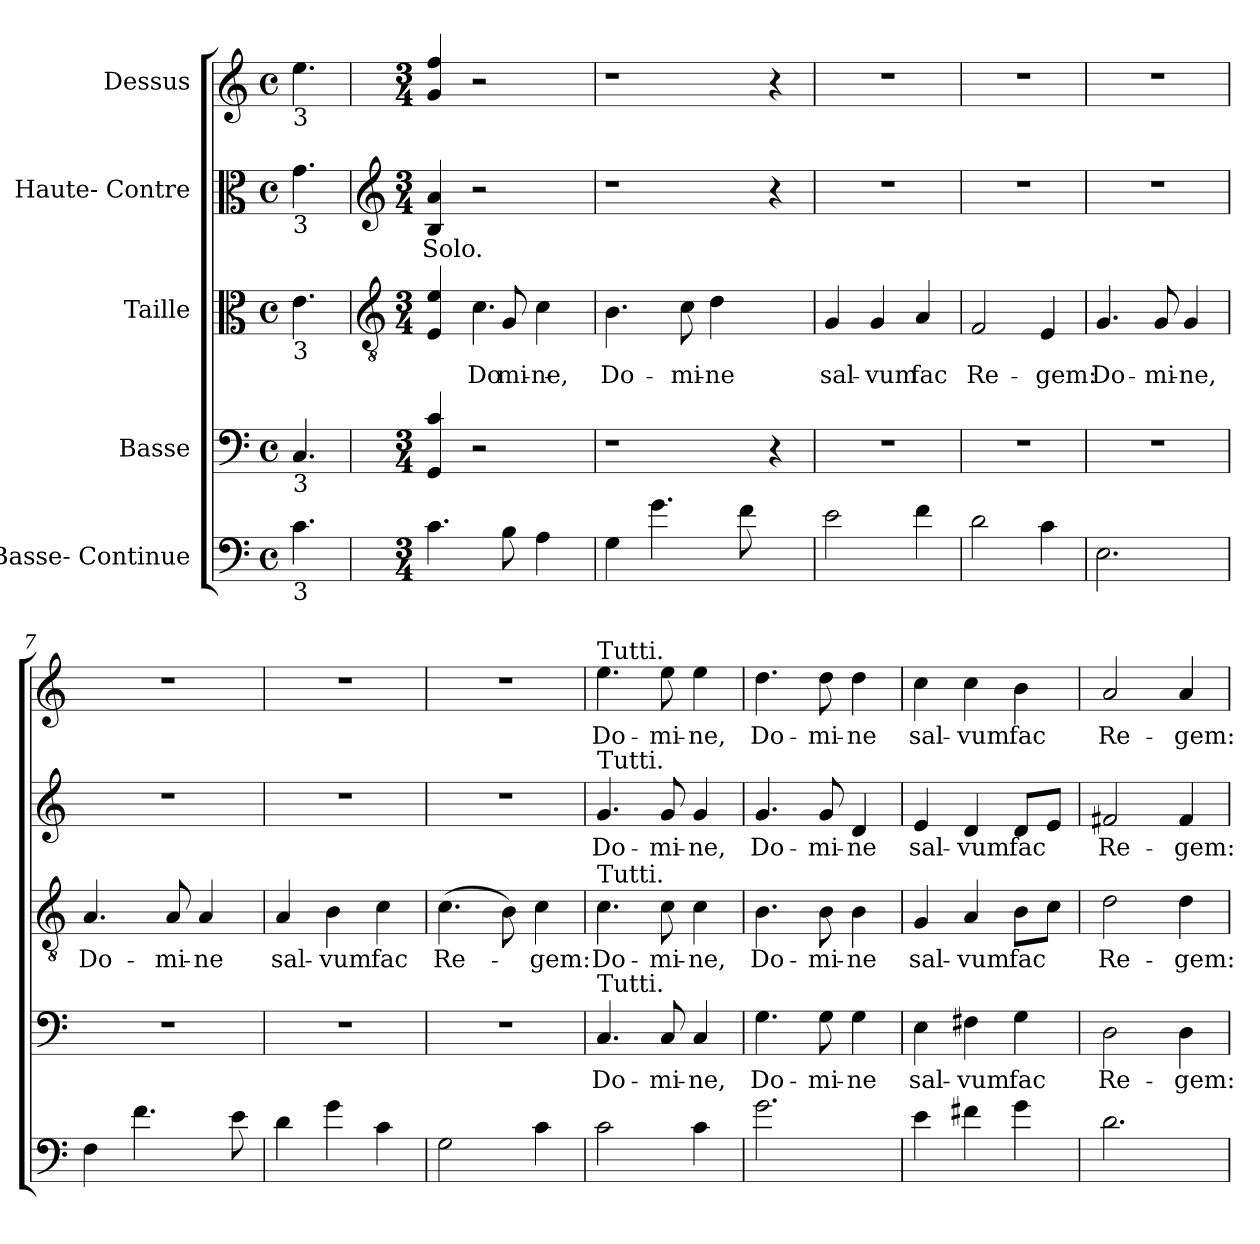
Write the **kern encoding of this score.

**kern	**kern	**text	**kern	**text	**kern	**text	**kern	**text
*part5	*part4	*part4	*part3	*part3	*part2	*part2	*part1	*part1
*staff5	*staff4	*staff4	*staff3	*staff3	*staff2	*staff2	*staff1	*staff1
*I"Basse- Continue	*I"Basse	*	*I"Taille	*	*I"Haute- Contre	*	*I"Dessus	*
*clefF4	*clefF4	*	*clefC3	*	*clefC3	*	*clefG2	*
*ITrd7c12	*	*	*	*	*	*	*	*
*k[]	*k[]	*	*k[]	*	*k[]	*	*k[]	*
*C:	*C:	*	*C:	*	*C:	*	*C:	*
*M4/4	*M4/4	*	*M4/4	*	*M4/4	*	*M4/4	*
*met(c)	*met(c)	*	*met(c)	*	*met(c)	*	*met(c)	*
=1	=1	=1	=1	=1	=1	=1	=1	=1
!	!	!	!	!	!	!	!LO:TX:b:t=3	!
!	!	!	!	!	!LO:TX:b:t=3	!	!	!
!	!	!	!LO:TX:b:t=3	!	!	!	!	!
!	!LO:TX:b:t=3	!	!	!	!	!	!	!
!LO:TX:b:t=3	!	!	!	!	!	!	!	!
!LO:N:head=solid	!LO:N:head=solid	!	!LO:N:head=solid	!	!LO:N:head=solid	!	!LO:N:head=solid	!
4.C\	4.C/	.	4.e\	.	4.g\	.	4.ee\	.
=2	=2	=2	=2	=2	=2	=2	=2	=2
*	*	*	*clefGv2	*	*clefG2	*	*	*
*M3/4	*M3/4	*	*M3/4	*	*M3/4	*	*M3/4	*
*	*	*	*^	*	*	*	*	*
!	!	!	!	!	!	!	!LO:LY:b	!	!
4.C\	4GG/ 4c/	.	4E/ 4e/	4.ryy	.	4B/ 4a/	Solo.	4g/ 4ff/	.
!	!	!	!	!	!LO:LY:b	!	!	!	!
.	2r	.	4.c\	.	Do-	2r	.	2r	.
!	!	!	!	!	!LO:LY:b	!	!	!	!
8BB\	.	.	.	8G/	-mi-	.	.	.	.
!	!	!	!	!	!LO:LY:b	!	!	!	!
4AA\	.	.	.	4c\	-ne,	.	.	.	.
.	.	.	8ryy	.	.	.	.	.	.
*	*	*	*v	*v	*	*	*	*	*
=3	=3	=3	=3	=3	=3	=3	=3	=3
!	!LO:N:vis=1	!	!	!LO:LY:b	!LO:N:vis=1	!	!LO:N:vis=1	!
4GG\	2.r	.	4.B\	Do-	2.r	.	2.r	.
4.G\	.	.	.	.	.	.	.	.
!	!	!	!	!LO:LY:b	!	!	!	!
.	.	.	8c\	-mi-	.	.	.	.
!	!	!	!	!LO:LY:b:rj	!	!	!	!
.	.	.	4d\	-ne	.	.	.	.
8F\	.	.	.	.	.	.	.	.
4ryy	4r	.	4ryy	.	4r	.	4r	.
=4	=4	=4	=4	=4	=4	=4	=4	=4
!	!LO:N:vis=1	!	!	!LO:LY:b	!LO:N:vis=1	!	!LO:N:vis=1	!
2E\	2.r	.	4G/	sal-	2.r	.	2.r	.
!	!	!	!	!LO:LY:b	!	!	!	!
.	.	.	4G/	-vum	.	.	.	.
!	!	!	!	!LO:LY:b	!	!	!	!
4F\	.	.	4A/	fac	.	.	.	.
=5	=5	=5	=5	=5	=5	=5	=5	=5
!	!LO:N:vis=1	!	!	!LO:LY:b	!LO:N:vis=1	!	!LO:N:vis=1	!
2D\	2.r	.	2F/	Re-	2.r	.	2.r	.
!	!	!	!	!LO:LY:b	!	!	!	!
4C\	.	.	4E/	-gem:	.	.	.	.
=6	=6	=6	=6	=6	=6	=6	=6	=6
!	!LO:N:vis=1	!	!	!LO:LY:b	!LO:N:vis=1	!	!LO:N:vis=1	!
2.EE\	2.r	.	4.G/	Do-	2.r	.	2.r	.
!	!	!	!	!LO:LY:b	!	!	!	!
.	.	.	8G/	-mi-	.	.	.	.
!	!	!	!	!LO:LY:b	!	!	!	!
.	.	.	4G/	-ne,	.	.	.	.
!!LO:LB:g=z
=7	=7	=7	=7	=7	=7	=7	=7	=7
!	!LO:N:vis=1	!	!	!LO:LY:b	!LO:N:vis=1	!	!LO:N:vis=1	!
4FF\	2.r	.	4.A/	Do-	2.r	.	2.r	.
4.F\	.	.	.	.	.	.	.	.
!	!	!	!	!LO:LY:b	!	!	!	!
.	.	.	8A/	-mi-	.	.	.	.
!	!	!	!	!LO:LY:b:rj	!	!	!	!
.	.	.	4A/	-ne	.	.	.	.
8E\	.	.	.	.	.	.	.	.
=8	=8	=8	=8	=8	=8	=8	=8	=8
!	!LO:N:vis=1	!	!	!LO:LY:b	!LO:N:vis=1	!	!LO:N:vis=1	!
4D\	2.r	.	4A/	sal-	2.r	.	2.r	.
!	!	!	!	!LO:LY:b	!	!	!	!
4G\	.	.	4B\	-vum	.	.	.	.
!	!	!	!	!LO:LY:b	!	!	!	!
4C\	.	.	4c\	fac	.	.	.	.
=9	=9	=9	=9	=9	=9	=9	=9	=9
!	!LO:N:vis=1	!	!	!LO:LY:b	!LO:N:vis=1	!	!LO:N:vis=1	!
2GG>\	2.r	.	(>4.c\	Re-	2.r	.	2.r	.
.	.	.	8B\)	.	.	.	.	.
!	!	!	!	!LO:LY:b	!	!	!	!
4C\	.	.	4c\	-gem:	.	.	.	.
=10	=10	=10	=10	=10	=10	=10	=10	=10
!	!	!	!	!	!	!	!LO:TX:a:t=Tutti.	!
!	!	!	!	!	!LO:TX:a:t=Tutti.	!	!	!
!	!	!	!LO:TX:a:t=Tutti.	!	!	!	!	!
!	!LO:TX:a:t=Tutti.	!	!	!	!	!	!	!
!	!	!LO:LY:b	!	!LO:LY:b	!	!LO:LY:b	!	!LO:LY:b
2C\	4.C/	Do-	4.c\	Do-	4.g/	Do-	4.ee\	Do-
!	!	!LO:LY:b	!	!LO:LY:b	!	!LO:LY:b	!	!LO:LY:b
.	8C/	-mi-	8c\	-mi-	8g/	-mi-	8ee\	-mi-
!	!	!LO:LY:b:rj	!	!LO:LY:b	!	!LO:LY:b	!	!LO:LY:b
4C\	4C/	-ne,	4c\	-ne,	4g/	-ne,	4ee\	-ne,
=11	=11	=11	=11	=11	=11	=11	=11	=11
!	!	!LO:LY:b	!	!LO:LY:b	!	!LO:LY:b	!	!LO:LY:b
2.G\	4.G\	Do-	4.B\	Do-	4.g/	Do-	4.dd\	Do-
!	!	!LO:LY:b	!	!LO:LY:b	!	!LO:LY:b	!	!LO:LY:b
.	8G\	-mi-	8B\	-mi-	8g/	-mi-	8dd\	-mi-
!	!	!LO:LY:b:rj	!	!LO:LY:b:rj	!	!LO:LY:b:rj	!	!LO:LY:b:rj
.	4G\	-ne	4B\	-ne	4d/	-ne	4dd\	-ne
=12	=12	=12	=12	=12	=12	=12	=12	=12
!	!	!LO:LY:b	!	!LO:LY:b	!	!LO:LY:b	!	!LO:LY:b
4E\	4E\	sal-	4G/	sal-	4e/	sal-	4cc\	sal-
!	!	!LO:LY:b	!	!LO:LY:b	!	!LO:LY:b	!	!LO:LY:b
4F#X\	4F#X\	-vum	4A/	-vum	4d/	-vum	4cc\	-vum
!	!	!LO:LY:b	!	!LO:LY:b	!	!LO:LY:b	!	!LO:LY:b
4G\	4G\	fac	8B\L	fac	8d/L	fac	4b\	fac
.	.	.	8c\J	.	8e/J	.	.	.
=13	=13	=13	=13	=13	=13	=13	=13	=13
!	!	!LO:LY:b	!	!LO:LY:b	!	!LO:LY:b	!	!LO:LY:b
2.D\	2D\	Re-	2d\	Re-	2f#X/	Re-	2a/	Re-
!	!	!LO:LY:b	!	!LO:LY:b	!	!LO:LY:b	!	!LO:LY:b
.	4D\	-gem:	4d\	-gem:	4f#/	-gem:	4a/	-gem:
=	=	=	=	=	=	=	=	=
*-	*-	*-	*-	*-	*-	*-	*-	*-
